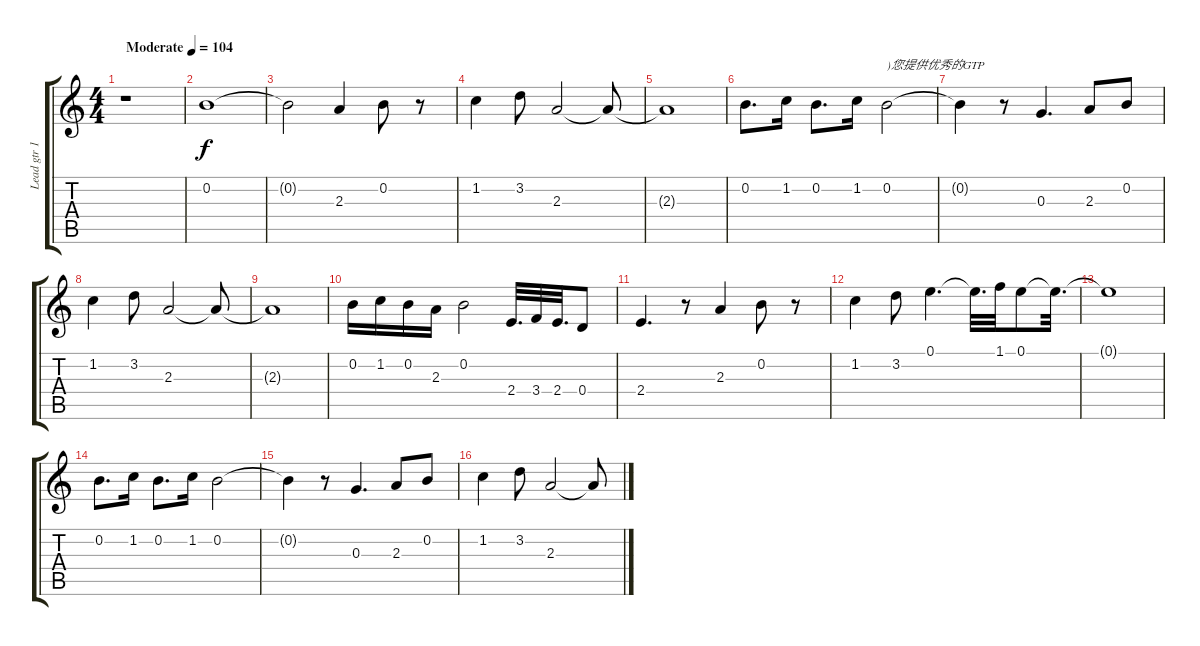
\track ("Lead gtr 1" "Lead gtr 1") {instrument electricguitarjazz}
\staff {score tabs}
\tuning (E4 B3 G3 D3 A2 E2) {hide}
\ts (4 4)
\tempo (104 "Moderate")
\clef g2
\ks c
r.1{dy f instrument electricguitarjazz} |
0.2.1 |
0.2{t}.2 2.3.4 0.2.8 r.8 |
1.2.4 3.2.8 2.3.2 2.3{t}.8 |
2.3{t}.1 |
0.2.8{d} 1.2.16 0.2.8{d} 1.2.16 0.2.2{txt ")您提供优秀的GTP"} |
0.2{t}.4 r.8 0.3.4{d} 2.3.8 0.2.8 |
1.2.4 3.2.8 2.3.2 2.3{t}.8 |
2.3{t}.1 |
0.2.16 1.2.16 0.2.16 2.3.16 0.2.2 2.4.32{d} 3.4.32 2.4.32{d} 0.4.8 |
2.4.4{d} r.8 2.3.4 0.2.8 r.8 |
1.2.4 3.2.8 0.1.4{d} 0.1{t}.32{d} 1.1.32 0.1.8 0.1{t}.32{d} |
0.1{t}.1 |
0.2.8{d} 1.2.16 0.2.8{d} 1.2.16 0.2.2 |
0.2{t}.4 r.8 0.3.4{d} 2.3.8 0.2.8 |
1.2.4 3.2.8 2.3.2 2.3{t}.8
